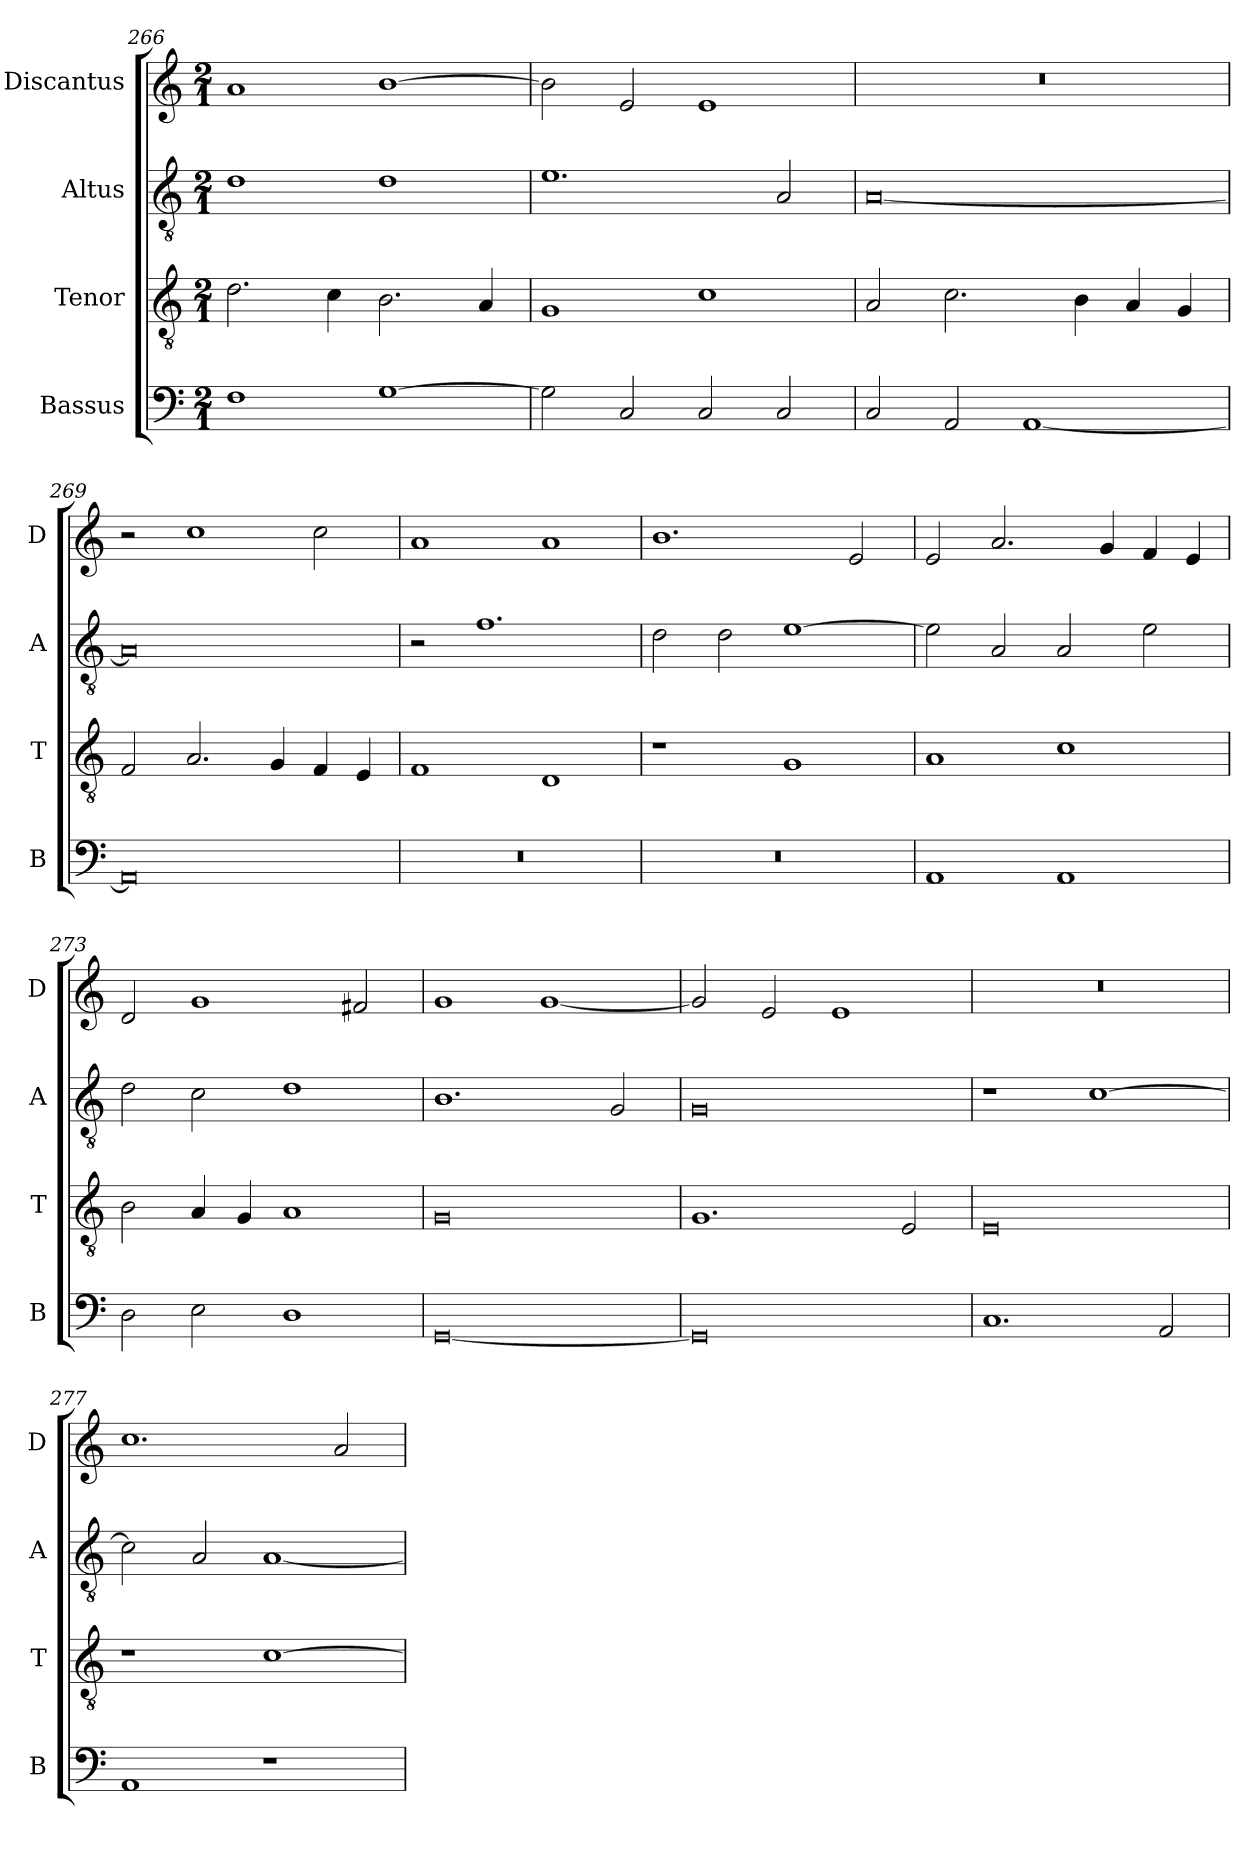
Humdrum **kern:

**kern	**kern	**kern	**kern
*part4	*part3	*part2	*part1
*staff4	*staff3	*staff2	*staff1
*I"Bassus	*I"Tenor	*I"Altus	*I"Discantus
*I'B	*I'T	*I'A	*I'D
*clefF4	*clefGv2	*clefGv2	*clefG2
*k[]	*k[]	*k[]	*k[]
*M2/1	*M2/1	*M2/1	*M2/1
=266	=266	=266	=266
1F	2.d	1d	1a
.	4c	.	.
[1G	2.B	1d	[1b
.	4A	.	.
=267	=267	=267	=267
2G]	1G	1.e	2b]
2C	.	.	2e
2C	1c	.	1e
2C	.	2A	.
=268	=268	=268	=268
2C	2A	[0A	0r
2AA	2.c	.	.
[1AA	.	.	.
.	4B	.	.
.	4A	.	.
.	4G	.	.
=269	=269	=269	=269
0AA]	2F	0A]	2r
.	2.A	.	1cc
.	4G	.	.
.	4F	.	2cc
.	4E	.	.
=270	=270	=270	=270
0r	1F	2r	1a
.	.	1.f	.
.	1D	.	1a
=271	=271	=271	=271
0r	1r	2d	1.b
.	.	2d	.
.	1G	[1e	.
.	.	.	2e
=272	=272	=272	=272
1AA	1A	2e]	2e
.	.	2A	2.a
1AA	1c	2A	.
.	.	.	4g
.	.	2e	4f
.	.	.	4e
=273	=273	=273	=273
2D	2B	2d	2d
2E	4A	2c	1g
.	4G	.	.
1D	1A	1d	.
.	.	.	2f#X
=274	=274	=274	=274
[0GG	0G	1.B	1g
.	.	.	[1g
.	.	2G	.
=275	=275	=275	=275
0GG]	1.G	0G	2g]
.	.	.	2e
.	.	.	1e
.	2E	.	.
=276	=276	=276	=276
1.C	0E	1r	0r
.	.	[1c	.
2AA	.	.	.
=277	=277	=277	=277
1AA	1r	2c]	1.cc
.	.	2A	.
1r	[1c	[1A	.
.	.	.	2a
=	=	=	=
*-	*-	*-	*-
